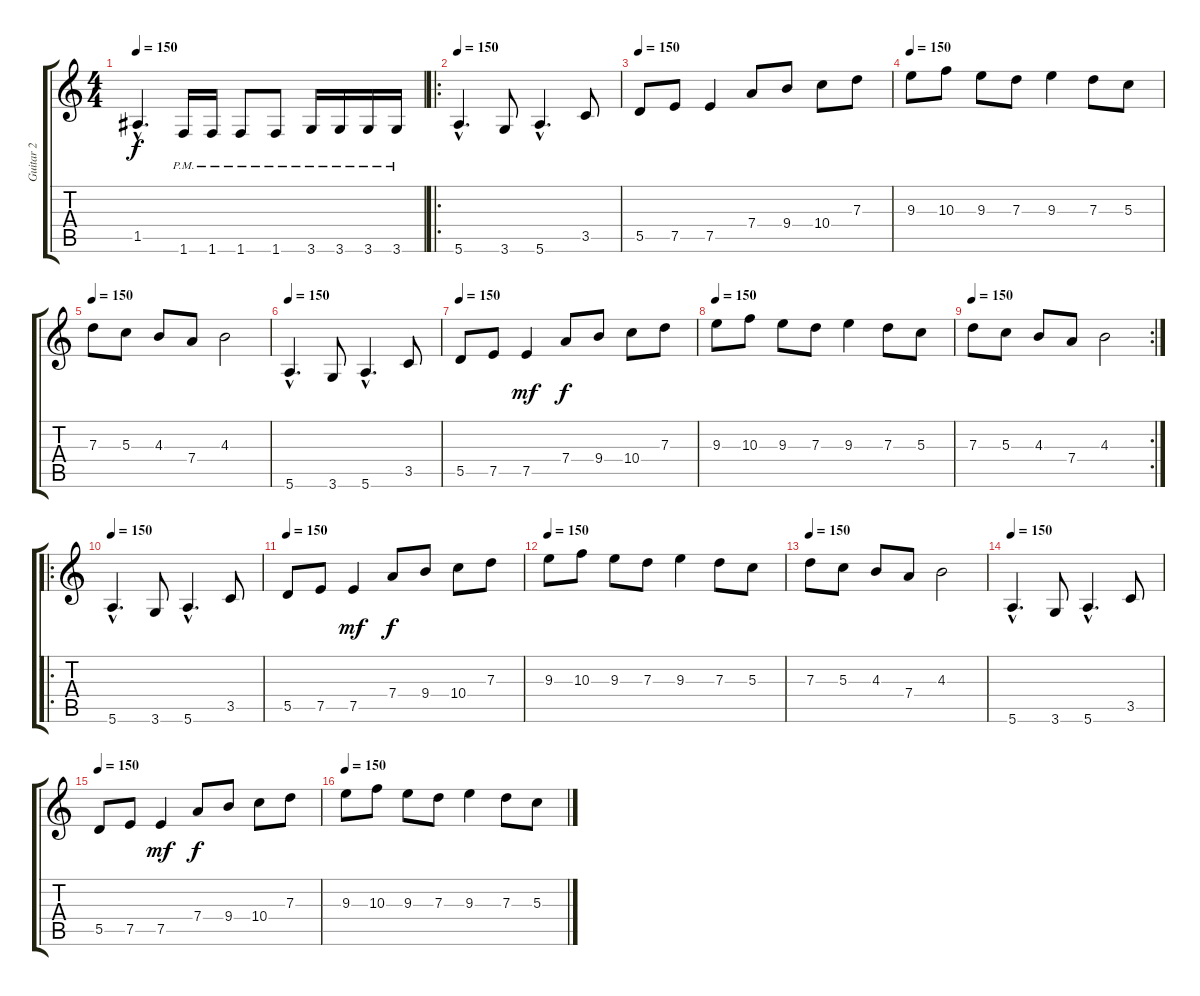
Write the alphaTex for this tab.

\track ("Guitar 2" "Guitar 2") {instrument distortionguitar}
\staff {score tabs}
\tuning (E4 B3 G3 D3 A2 E2) {hide}
\ts (4 4)
\tempo 150
\clef g2
\ks c
1.5{hac t}.4{d dy f} 1.6{pm}.16 1.6{pm}.16 1.6{pm}.8 1.6{pm}.8 3.6{pm}.16 3.6{pm}.16 3.6{pm}.16 3.6{pm}.16 |
\ro
\tempo 150
5.6{hac}.4{d} 3.6.8 5.6{hac}.4{d} 3.5.8 |
\tempo 150
5.5.8 7.5.8 7.5.4 7.4.8 9.4.8 10.4.8 7.3.8 |
\tempo 150
9.3.8 10.3.8 9.3.8 7.3.8 9.3.4 7.3.8 5.3.8 |
\tempo 150
7.3.8 5.3.8 4.3.8 7.4.8 4.3.2 |
\tempo 150
5.6{hac}.4{d} 3.6.8 5.6{hac}.4{d} 3.5.8 |
\tempo 150
5.5.8 7.5.8 7.5.4{dy mf} 7.4.8{dy f} 9.4.8 10.4.8 7.3.8 |
\tempo 150
9.3.8 10.3.8 9.3.8 7.3.8 9.3.4 7.3.8 5.3.8 |
\rc 2
\tempo 150
7.3.8 5.3.8 4.3.8 7.4.8 4.3.2 |
\ro
\tempo 150
5.6{hac}.4{d} 3.6.8 5.6{hac}.4{d} 3.5.8 |
\tempo 150
5.5.8 7.5.8 7.5.4{dy mf} 7.4.8{dy f} 9.4.8 10.4.8 7.3.8 |
\tempo 150
9.3.8 10.3.8 9.3.8 7.3.8 9.3.4 7.3.8 5.3.8 |
\tempo 150
7.3.8 5.3.8 4.3.8 7.4.8 4.3.2 |
\tempo 150
5.6{hac}.4{d} 3.6.8 5.6{hac}.4{d} 3.5.8 |
\tempo 150
5.5.8 7.5.8 7.5.4{dy mf} 7.4.8{dy f} 9.4.8 10.4.8 7.3.8 |
\tempo 150
9.3.8 10.3.8 9.3.8 7.3.8 9.3.4 7.3.8 5.3.8
